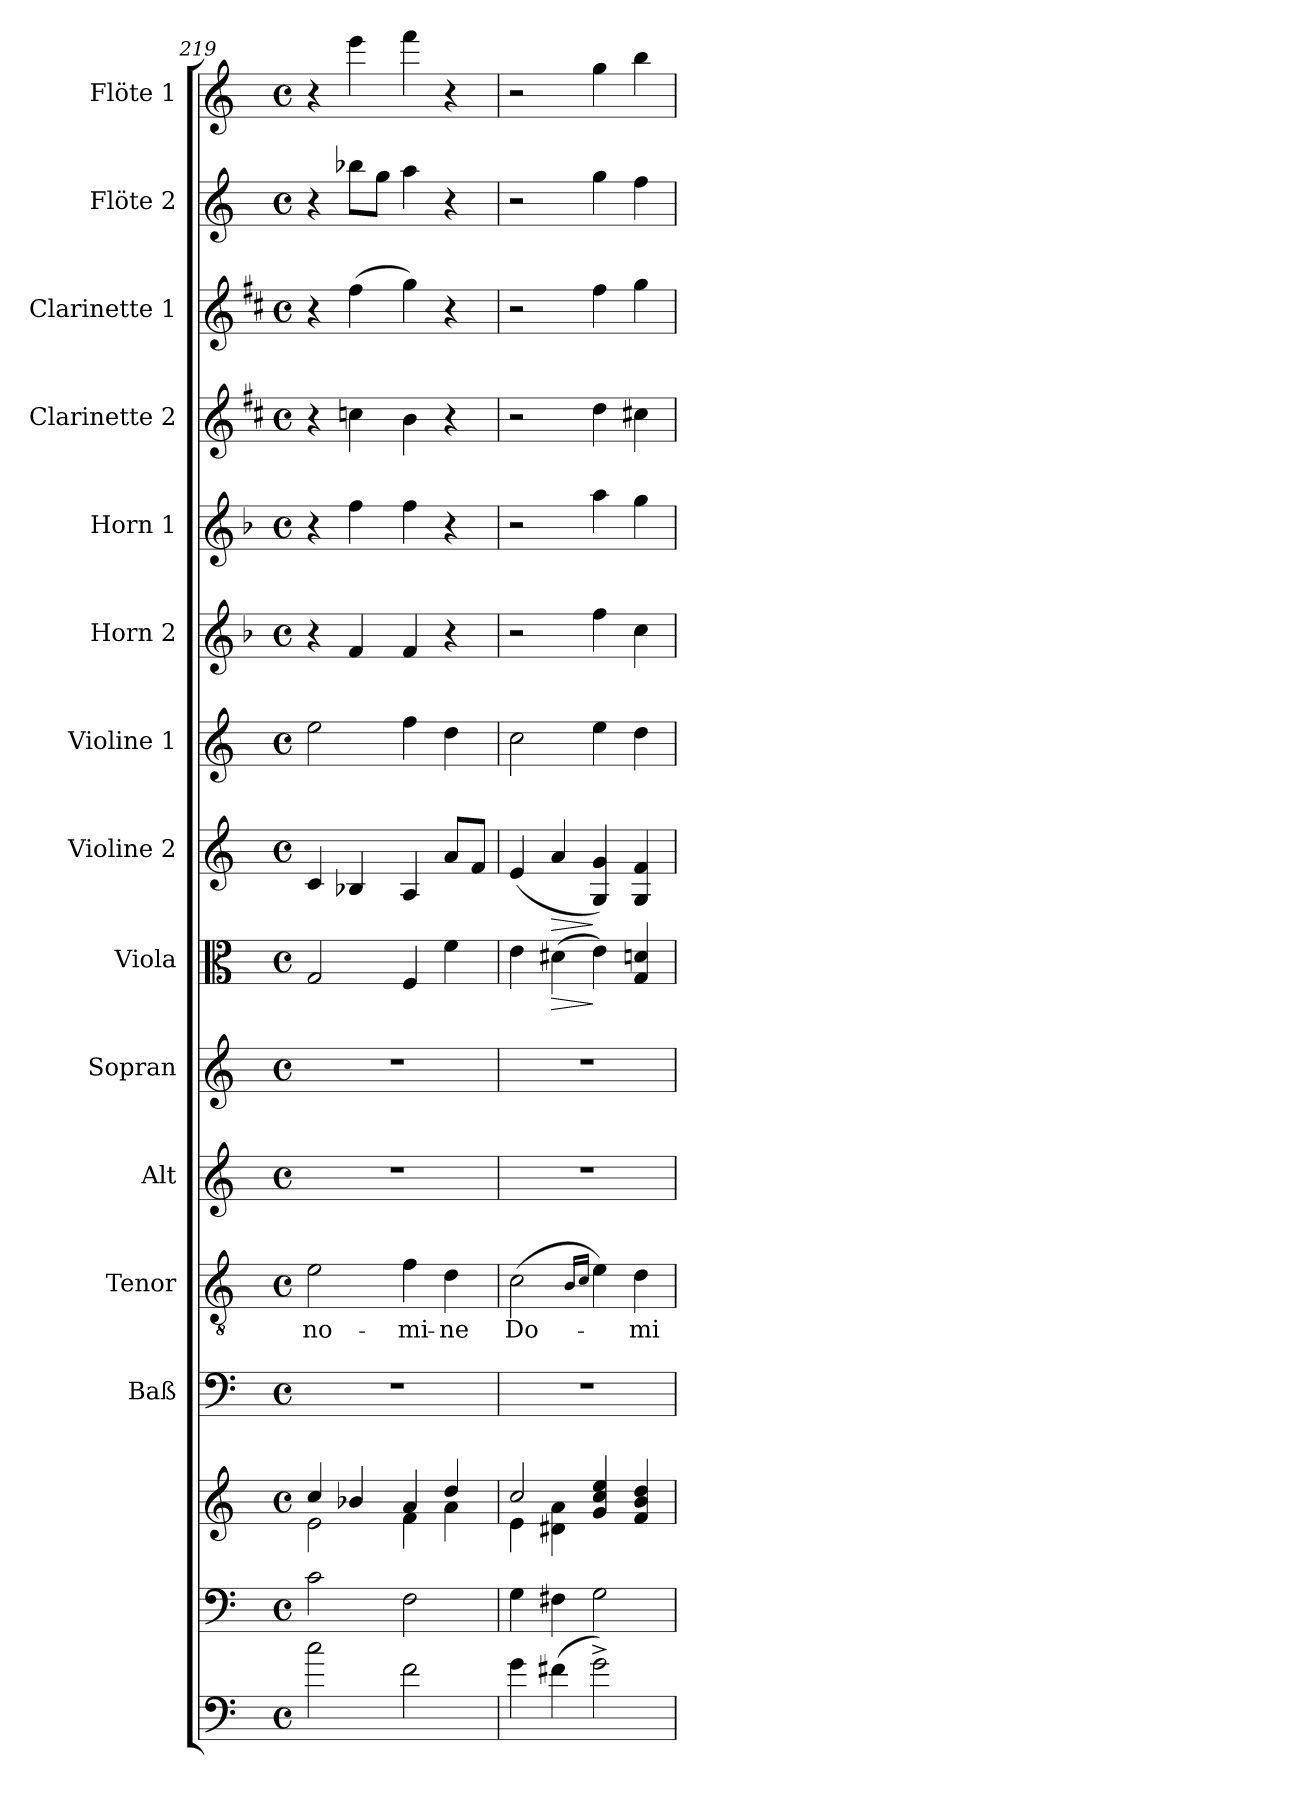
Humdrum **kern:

**kern	**kern	**kern	**kern	**kern	**text	**kern	**kern	**kern	**dynam	**kern	**dynam	**kern	**kern	**kern	**kern	**kern	**kern	**kern
*part15	*part14	*part14	*part13	*part12	*part12	*part11	*part10	*part9	*part9	*part8	*part8	*part7	*part6	*part5	*part4	*part3	*part2	*part1
*staff16	*staff15	*staff14	*staff13	*staff12	*staff12	*staff11	*staff10	*staff9	*staff9	*staff8	*staff8	*staff7	*staff6	*staff5	*staff4	*staff3	*staff2	*staff1
*	*	*	*I"Baß	*I"Tenor	*	*I"Alt	*I"Sopran	*I"Viola	*	*I"Violine 2	*	*I"Violine 1	*I"Horn 2	*I"Horn 1	*I"Clarinette 2	*I"Clarinette 1	*I"Flöte 2	*I"Flöte 1
*	*	*	*I'Baß	*I'Ten	*	*I'Alt	*I'Sop	*I'Vla.	*	*I'Vln. 2	*	*I'Vln. 1	*I'Hrn. 2	*I'Hrn. 1	*I'Cl. 2	*I'Cl. 1	*I'Fl. 2	*I'Fl. 1
*clefF4	*clefF4	*clefG2	*clefF4	*clefGv2	*	*clefG2	*clefG2	*clefC3	*	*clefG2	*	*clefG2	*clefG2	*clefG2	*clefG2	*clefG2	*clefG2	*clefG2
*ITrd7c12	*	*	*	*	*	*	*	*	*	*	*	*	*ITrd3c5	*ITrd3c5	*ITrd1c2	*ITrd1c2	*	*
*k[]	*k[]	*k[]	*k[]	*k[]	*	*k[]	*k[]	*k[]	*	*k[]	*	*k[]	*k[]	*k[]	*k[]	*k[]	*k[]	*k[]
*C:	*C:	*C:	*C:	*C:	*	*C:	*C:	*C:	*	*C:	*	*C:	*C:	*C:	*C:	*C:	*C:	*C:
*M4/4	*M4/4	*M4/4	*M4/4	*M4/4	*	*M4/4	*M4/4	*M4/4	*	*M4/4	*	*M4/4	*M4/4	*M4/4	*M4/4	*M4/4	*M4/4	*M4/4
*met(c)	*met(c)	*met(c)	*met(c)	*met(c)	*	*met(c)	*met(c)	*met(c)	*	*met(c)	*	*met(c)	*met(c)	*met(c)	*met(c)	*met(c)	*met(c)	*met(c)
=219	=219	=219	=219	=219	=219	=219	=219	=219	=219	=219	=219	=219	=219	=219	=219	=219	=219	=219
*	*	*^	*	*	*	*	*	*	*	*	*	*	*	*	*	*	*	*
!	!	!	!	!	!	!LO:LY:b	!	!	!	!	!	!	!	!	!	!	!	!	!
2c\	2c\	4cc/	2e\	1r	2e\	no-	1r	1r	2G/	.	4c/	.	2ee\	4r	4r	4r	4r	4r	4r
.	.	4b-X/	.	.	.	.	.	.	.	.	4B-X/	.	.	4c/	4cc\	4b-X\	(>4ee\	8bb-X\L	4eee\
.	.	.	.	.	.	.	.	.	.	.	.	.	.	.	.	.	.	8gg\J	.
!	!	!	!	!	!	!LO:LY:b	!	!	!	!	!	!	!	!	!	!	!	!	!
2F\	2F\	4a/	4f\	.	4f\	-mi-	.	.	4F/	.	4A/	.	4ff\	4c/	4cc\	4a\	4ff\)	4aa\	4fff\
!	!	!	!	!	!	!LO:LY:b	!	!	!	!	!	!	!	!	!	!	!	!	!
.	.	4dd/	4a\	.	4d\	-ne	.	.	4f\	.	8a/L	.	4dd\	4r	4r	4r	4r	4r	4r
.	.	.	.	.	.	.	.	.	.	.	8f/J	.	.	.	.	.	.	.	.
=220	=220	=220	=220	=220	=220	=220	=220	=220	=220	=220	=220	=220	=220	=220	=220	=220	=220	=220	=220
!	!	!	!	!	!	!LO:LY:b	!	!	!	!	!	!	!	!	!	!	!	!	!
4G\	4G\	2cc/	4e\	1r	(>2c\	Do-	1r	1r	4e\	.	(<4e/	.	2cc\	2r	2r	2r	2r	2r	2r
!	!	!	!	!	!	!	!	!	!	!LO:HP:b	!	!LO:HP:b	!	!	!	!	!	!	!
(>4F#X\	4F#X\	.	4d#X\ 4a\	.	.	.	.	.	(>4d#X\	>	4a/	>	.	.	.	.	.	.	.
.	.	.	.	.	16qB/LL	.	.	.	.	.	.	.	.	.	.	.	.	.	.
.	.	.	.	.	16qc/JJ	.	.	.	.	.	.	.	.	.	.	.	.	.	.
2G^>\)	2G\	4g/ 4cc/ 4ee/	2ryy	.	4e\)	.	.	.	4e\)	]	4G/ 4g/)	]	4ee\	4cc\	4ee\	4cc\	4ee\	4gg\	4gg\
!	!	!	!	!	!	!LO:LY:b	!	!	!	!	!	!	!	!	!	!	!	!	!
.	.	4f/ 4b/ 4dd/	.	.	4d\	-mi-	.	.	4G/ 4dn/	.	4G/ 4f/	.	4dd\	4g\	4dd\	4bn\	4ff\	4ff\	4bb\
*	*	*v	*v	*	*	*	*	*	*	*	*	*	*	*	*	*	*	*	*
=	=	=	=	=	=	=	=	=	=	=	=	=	=	=	=	=	=	=
*-	*-	*-	*-	*-	*-	*-	*-	*-	*-	*-	*-	*-	*-	*-	*-	*-	*-	*-
